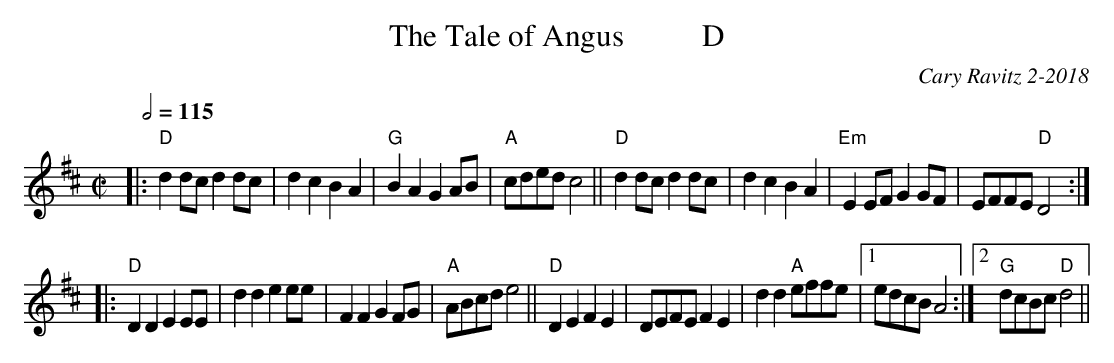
X:1
T: The Tale of Angus          D
C: Cary Ravitz 2-2018
M: C|
L: 1/8
Q: 1/2=115
K: D
|: "D"d2 dc d2 dc | d2 c2 B2 A2 | "G"B2A2 G2 AB | "A"cded c4 || "D"d2dcd2dc | d2 c2 B2 A2 | "Em"E2EF G2 GF | EFFE "D"D4 :|
|: "D" D2 D2 E2 EE | d2d2 e2 ee | F2F2 G2 FG | "A" ABcd e4 || "D"D2 E2 F2 E2 | DEFE F2 E2 |  d2d2 "A"effe | [1 edcB A4 :| [2 "G"dcBc "D"d4 ||
